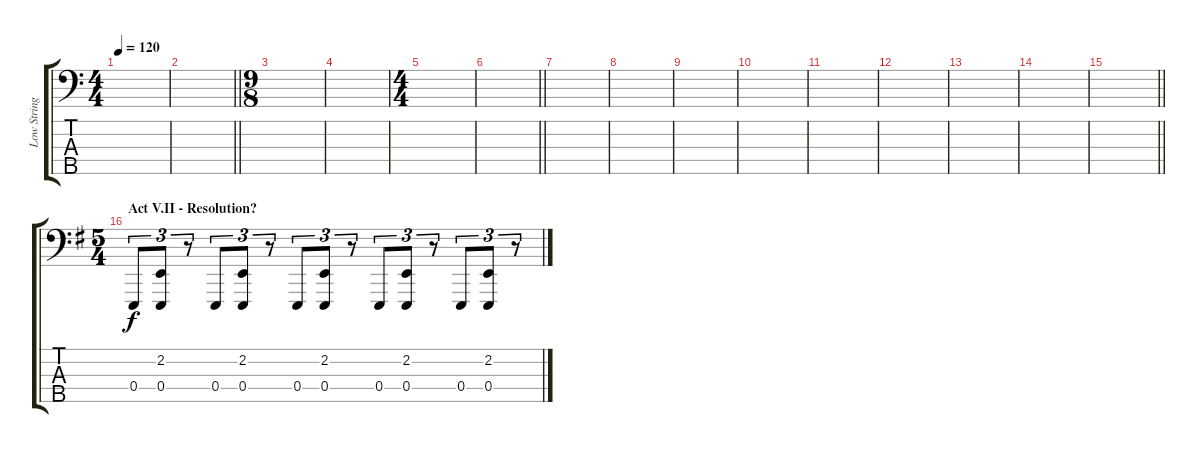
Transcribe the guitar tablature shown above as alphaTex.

\track ("Low Strings Standard" "Low String") {instrument stringensemble1}
\staff {score tabs}
\tuning (G2 D2 A1 E1 B0) {hide}
\ts (4 4)
\tempo 120
\clef f4
\ks c
|
\barLineRight lightlight
|
\ts (9 8)
|
|
\ts (4 4)
|
\barLineRight lightlight
|
|
|
|
|
|
|
|
|
\barLineRight lightlight
|
\ts (5 4)
\section ("" "Act V.II - Resolution?")
\ks eminor
0.4.8{tu (3 2) volume 16} (2.2 0.4).8{tu (3 2)} r.8{tu (3 2)} 0.4.8{tu (3 2)} (2.2 0.4).8{tu (3 2)} r.8{tu (3 2)} 0.4.8{tu (3 2)} (2.2 0.4).8{tu (3 2)} r.8{tu (3 2)} 0.4.8{tu (3 2)} (2.2 0.4).8{tu (3 2)} r.8{tu (3 2)} 0.4.8{tu (3 2)} (2.2 0.4).8{tu (3 2)} r.8{tu (3 2)}
